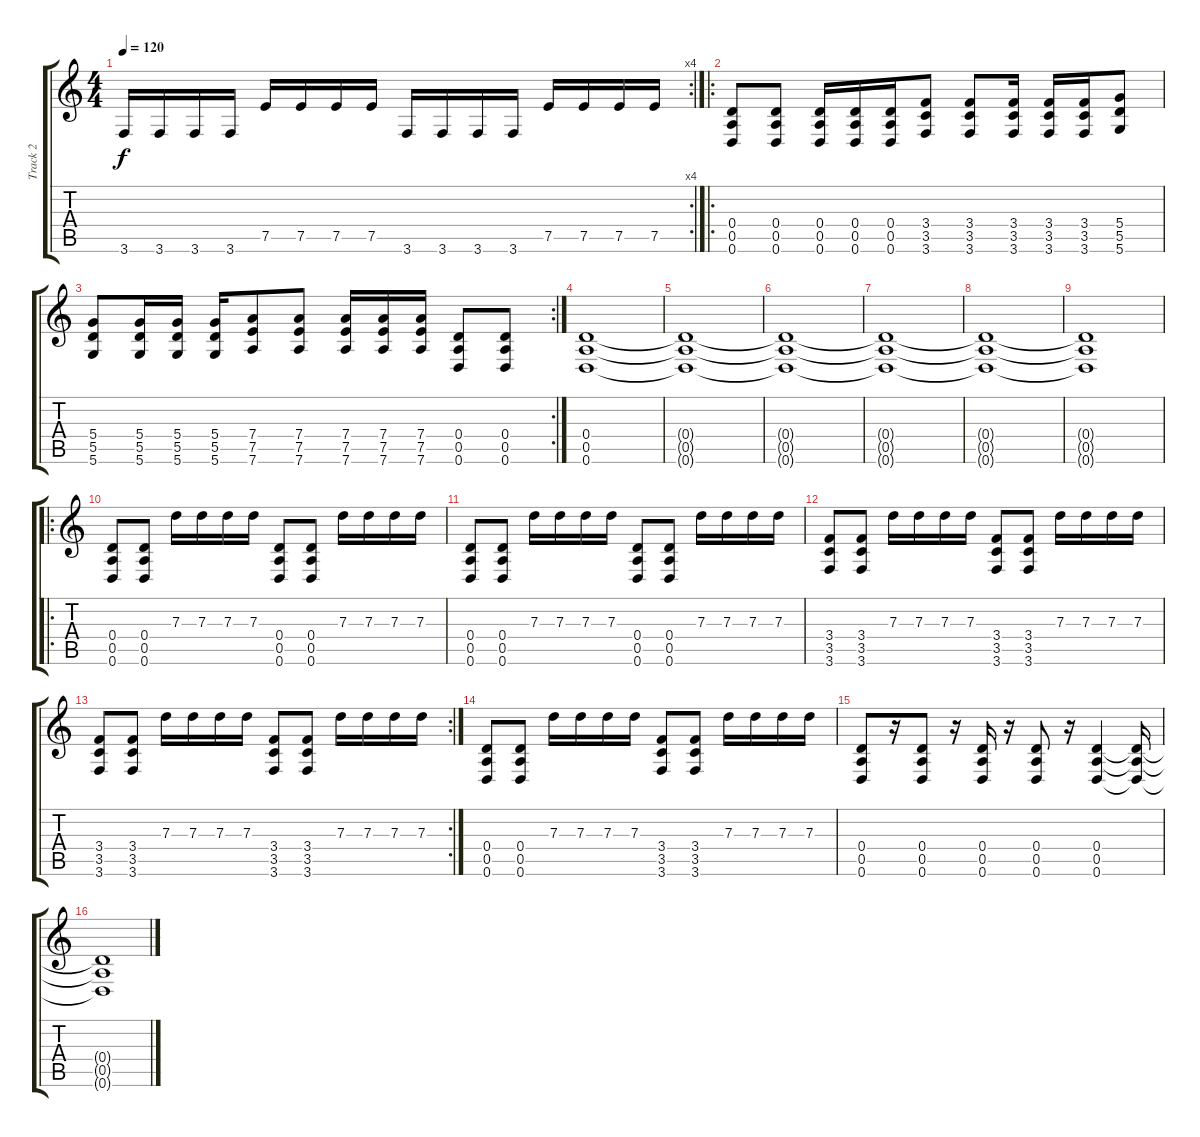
\track ("Track 2" "Track 2") {instrument distortionguitar}
\staff {score tabs}
\tuning (E4 B3 G3 D3 A2 D2) {hide}
\rc 4
\ts (4 4)
\tempo 120
\clef g2
\ks c
3.6.16{dy f} 3.6.16 3.6.16 3.6.16 7.5.16 7.5.16 7.5.16 7.5.16 3.6.16 3.6.16 3.6.16 3.6.16 7.5.16 7.5.16 7.5.16 7.5.16 |
\ro
(0.4 0.5 0.6).8 (0.4 0.5 0.6).8 (0.4 0.5 0.6).16 (0.4 0.5 0.6).16 (0.4 0.5 0.6).16 (3.4 3.5 3.6).8 (3.4 3.5 3.6).8 (3.4 3.5 3.6).16 (3.4 3.5 3.6).16 (3.4 3.5 3.6).16 (5.4 5.5 5.6).8 |
\rc 2
(5.4 5.5 5.6).8 (5.4 5.5 5.6).16 (5.4 5.5 5.6).16 (5.4 5.5 5.6).16 (7.4 7.5 7.6).8 (7.4 7.5 7.6).8 (7.4 7.5 7.6).16 (7.4 7.5 7.6).16 (7.4 7.5 7.6).16 (0.4 0.5 0.6).8 (0.4 0.5 0.6).8 |
(0.4 0.5 0.6).1 |
(0.4{t} 0.5{t} 0.6{t}).1 |
(0.4{t} 0.5{t} 0.6{t}).1 |
(0.4{t} 0.5{t} 0.6{t}).1 |
(0.4{t} 0.5{t} 0.6{t}).1 |
(0.4{t} 0.5{t} 0.6{t}).1 |
\ro
(0.4 0.5 0.6).8 (0.4 0.5 0.6).8 7.3.16 7.3.16 7.3.16 7.3.16 (0.4 0.5 0.6).8 (0.4 0.5 0.6).8 7.3.16 7.3.16 7.3.16 7.3.16 |
(0.4 0.5 0.6).8 (0.4 0.5 0.6).8 7.3.16 7.3.16 7.3.16 7.3.16 (0.4 0.5 0.6).8 (0.4 0.5 0.6).8 7.3.16 7.3.16 7.3.16 7.3.16 |
(3.4 3.5 3.6).8 (3.4 3.5 3.6).8 7.3.16 7.3.16 7.3.16 7.3.16 (3.4 3.5 3.6).8 (3.4 3.5 3.6).8 7.3.16 7.3.16 7.3.16 7.3.16 |
\rc 2
(3.4 3.5 3.6).8 (3.4 3.5 3.6).8 7.3.16 7.3.16 7.3.16 7.3.16 (3.4 3.5 3.6).8 (3.4 3.5 3.6).8 7.3.16 7.3.16 7.3.16 7.3.16 |
(0.4 0.5 0.6).8 (0.4 0.5 0.6).8 7.3.16 7.3.16 7.3.16 7.3.16 (3.4 3.5 3.6).8 (3.4 3.5 3.6).8 7.3.16 7.3.16 7.3.16 7.3.16 |
(0.4 0.5 0.6).8 r.16 (0.4 0.5 0.6).8 r.16 (0.4 0.5 0.6).16 r.16 (0.4 0.5 0.6).8 r.16 (0.4 0.5 0.6).4 (0.4{t} 0.5{t} 0.6{t}).16 |
(0.4{t} 0.5{t} 0.6{t}).1
